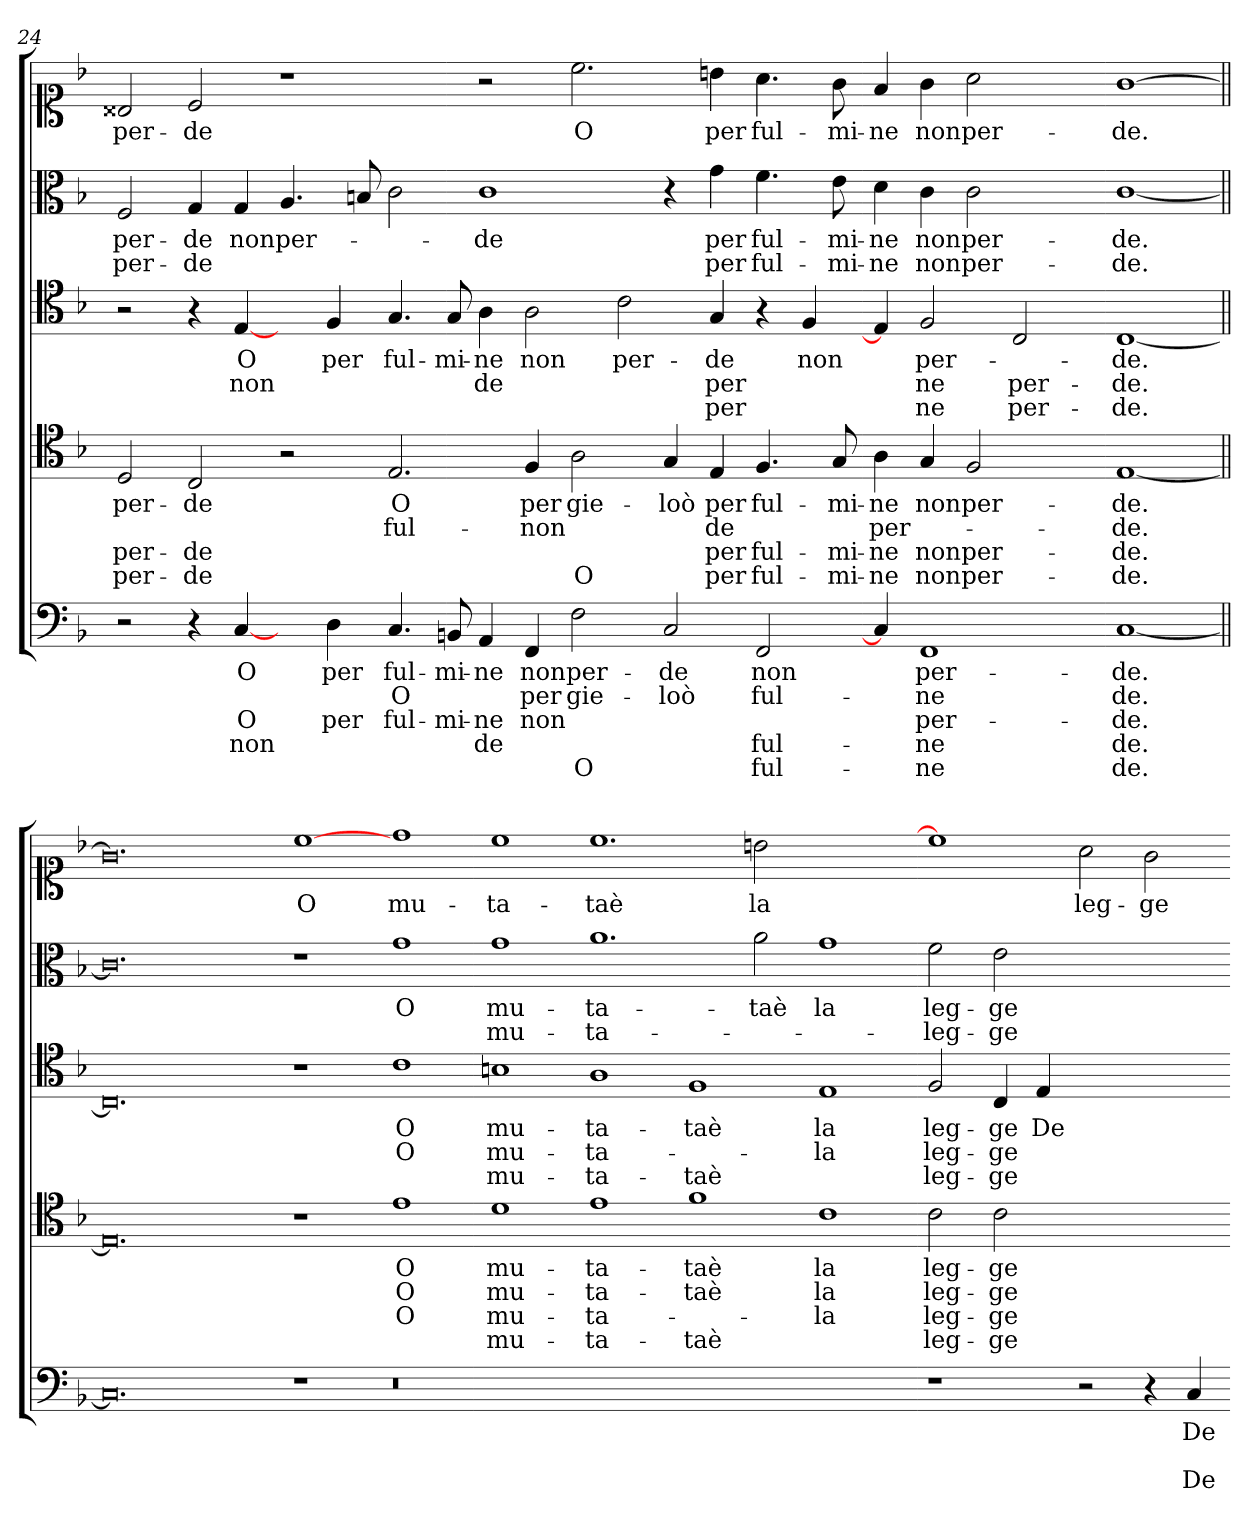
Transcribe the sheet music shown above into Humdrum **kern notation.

**kern	**text	**text	**text	**text	**text	**kern	**text	**text	**text	**text	**kern	**text	**text	**text	**kern	**text	**text	**kern	**text
*part5	*part5	*part5	*part5	*part5	*part5	*part4	*part4	*part4	*part4	*part4	*part3	*part3	*part3	*part3	*part2	*part2	*part2	*part1	*part1
*staff5	*staff5	*staff5	*staff5	*staff5	*staff5	*staff4	*staff4	*staff4	*staff4	*staff4	*staff3	*staff3	*staff3	*staff3	*staff2	*staff2	*staff2	*staff1	*staff1
*clefF4	*	*	*	*	*	*clefC4	*	*	*	*	*clefC4	*	*	*	*clefC3	*	*	*clefC1	*
*k[b-]	*	*	*	*	*	*k[b-]	*	*	*	*	*k[b-]	*	*	*	*k[b-]	*	*	*k[b-]	*
=24	=24	=24	=24	=24	=24	=24	=24	=24	=24	=24	=24	=24	=24	=24	=24	=24	=24	=24	=24
2r	.	.	.	.	.	2D	per-	.	per-	per-	2r	.	.	.	2F	per-	per-	2B##X	per-
4r	.	.	.	.	.	2C	de	.	de	de	4r	.	.	.	4G	de	de	2c	de
[4C	O	.	O	non	.	.	.	.	.	.	[4E	O	non	.	4G	non	.	.	.
4ryy	.	.	.	.	.	2r	.	.	.	.	4ryy	.	.	.	4.A	per-	.	1r	.
4D	per	.	per	.	.	.	.	.	.	.	4F	per	.	.	.	.	.	.	.
.	.	.	.	.	.	.	.	.	.	.	.	.	.	.	8Bn	.	.	.	.
4.C	ful-	O	ful-	.	.	2.E	O	ful-	.	.	4.G	ful-	.	.	2c	.	.	.	.
8BBn	mi-	.	mi-	.	.	.	.	.	.	.	8G	mi-	.	.	.	.	.	.	.
4AA	ne	.	ne	de	.	.	.	.	.	.	4A	ne	de	.	1c	de	.	2r	.
4FF	non	per	non	.	.	4F	per	non	.	.	2A	non	.	.	.	.	.	.	.
2F	per-	gie-	.	.	O	2A	gie-	.	.	O	.	.	.	.	.	.	.	2.cc	O
.	.	.	.	.	.	.	.	.	.	.	2c	per-	.	.	.	.	.	.	.
2C	de	loò	.	.	.	4G	loò	.	.	.	.	.	.	.	4r	.	.	.	.
.	.	.	.	.	.	4E	per	de	per	per	4G	de	per	per	4g	per	per	4b	per
2FF	non	ful-	.	ful-	ful-	4.F	ful-	.	ful-	ful-	4r	.	.	.	4.f	ful-	ful-	4.a	ful-
.	.	.	.	.	.	.	.	.	.	.	4F	non	.	.	.	.	.	.	.
.	.	.	.	.	.	8G	mi-	.	mi-	mi-	.	.	.	.	8e	mi-	mi-	8g	mi-
=28-	=28-	=28-	=28-	=28-	=28-	=28-	=28-	=28-	=28-	=28-	=28-	=28-	=28-	=28-	=28-	=28-	=28-	=28-	=28-
4C]	.	.	.	.	.	4A	ne	per-	ne	ne	4E]	.	.	.	4d	ne	ne	4f	ne
1FF	per-	ne	per-	ne	ne	4G	non	.	non	non	2F	per-	ne	ne	4c	non	non	4g	non
.	.	.	.	.	.	2F	per-	.	per-	per-	.	.	.	.	2c	per-	per-	2a	per-
.	.	.	.	.	.	.	.	.	.	.	2C	.	per-	per-	.	.	.	.	.
.	.	.	.	.	.	4ryy	.	.	.	.	.	.	.	.	4ryy	.	.	4ryy	.
=29-	=29-	=29-	=29-	=29-	=29-	=29-	=29-	=29-	=29-	=29-	=29-	=29-	=29-	=29-	=29-	=29-	=29-	=29-	=29-
[1C/	de.	de.	de.	de.	de.	[1E/	de.	de.	de.	de.	[1C/	de.	de.	de.	[1c/	de.	de.	[1g	de.
=||	=||	=||	=||	=||	=||	=||	=||	=||	=||	=||	=||	=||	=||	=||	=||	=||	=||	=||	=||
0.C/]	.	.	.	.	.	0.E/]	.	.	.	.	0.C/]	.	.	.	0.c/]	.	.	0.g]	.
1r	.	.	.	.	.	1r	.	.	.	.	1r	.	.	.	1r	.	.	[1cc	O
0r	.	.	.	.	.	1e	O	O	O	.	1c	O	O	.	1g	O	.	1dd	mu-
.	.	.	.	.	.	1d	mu-	mu-	mu-	mu-	1Bn	mu-	mu-	mu-	1g	mu-	mu-	1cc	ta-
0ryy	.	.	.	.	.	1e	ta-	ta-	ta-	ta-	1A	ta-	ta-	ta-	1.a	ta-	ta-	1.cc	taè
.	.	.	.	.	.	1f	taè	taè	.	taè	1F	taè	.	taè	.	.	.	.	.
.	.	.	.	.	.	.	.	.	.	.	.	.	.	.	2a	taè	.	2b	la
1ryy	.	.	.	.	.	1c	la	la	la	.	1E	la	la	.	1g	la	.	1ryy	.
=32-	=32-	=32-	=32-	=32-	=32-	=32-	=32-	=32-	=32-	=32-	=32-	=32-	=32-	=32-	=32-	=32-	=32-	=32-	=32-
1r	.	.	.	.	.	2c	leg-	leg-	leg-	leg-	2F	leg-	leg-	leg-	2f	leg-	leg-	1cc]	.
.	.	.	.	.	.	2c	ge	ge	ge	ge	4C	ge	ge	ge	2e	ge	ge	.	.
.	.	.	.	.	.	.	.	.	.	.	4E	De	.	.	.	.	.	.	.
2r	.	.	.	.	.	1ryy	.	.	.	.	1ryy	.	.	.	1ryy	.	.	2a	leg-
4r	.	.	.	.	.	.	.	.	.	.	.	.	.	.	.	.	.	2g	ge
4C	De	.	De	.	.	.	.	.	.	.	.	.	.	.	.	.	.	.	.
=-	=-	=-	=-	=-	=-	=-	=-	=-	=-	=-	=-	=-	=-	=-	=-	=-	=-	=-	=-
*-	*-	*-	*-	*-	*-	*-	*-	*-	*-	*-	*-	*-	*-	*-	*-	*-	*-	*-	*-
